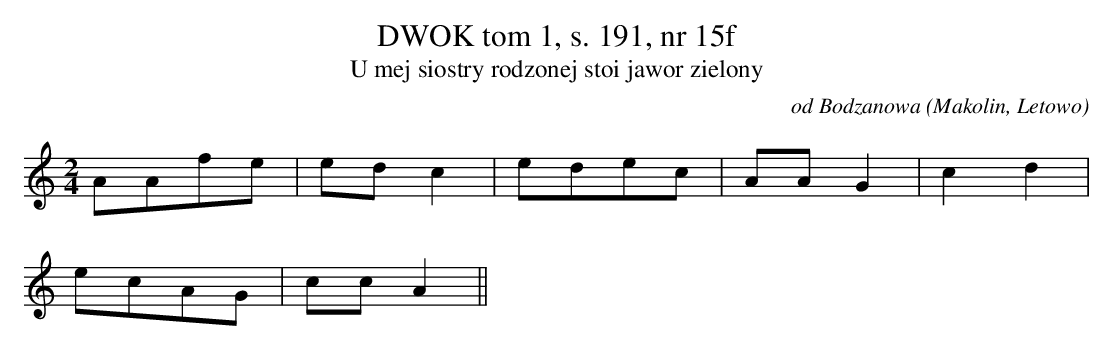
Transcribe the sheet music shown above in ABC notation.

X:1
T:DWOK tom 1, s. 191, nr 15f
T:U mej siostry rodzonej stoi jawor zielony
O:od Bodzanowa (Makolin, Letowo)
M:2/4
L:1/8
K:C
AAfe | edc2 |edec | AAG2 |c2d2 |
 ecAG | ccA2||
